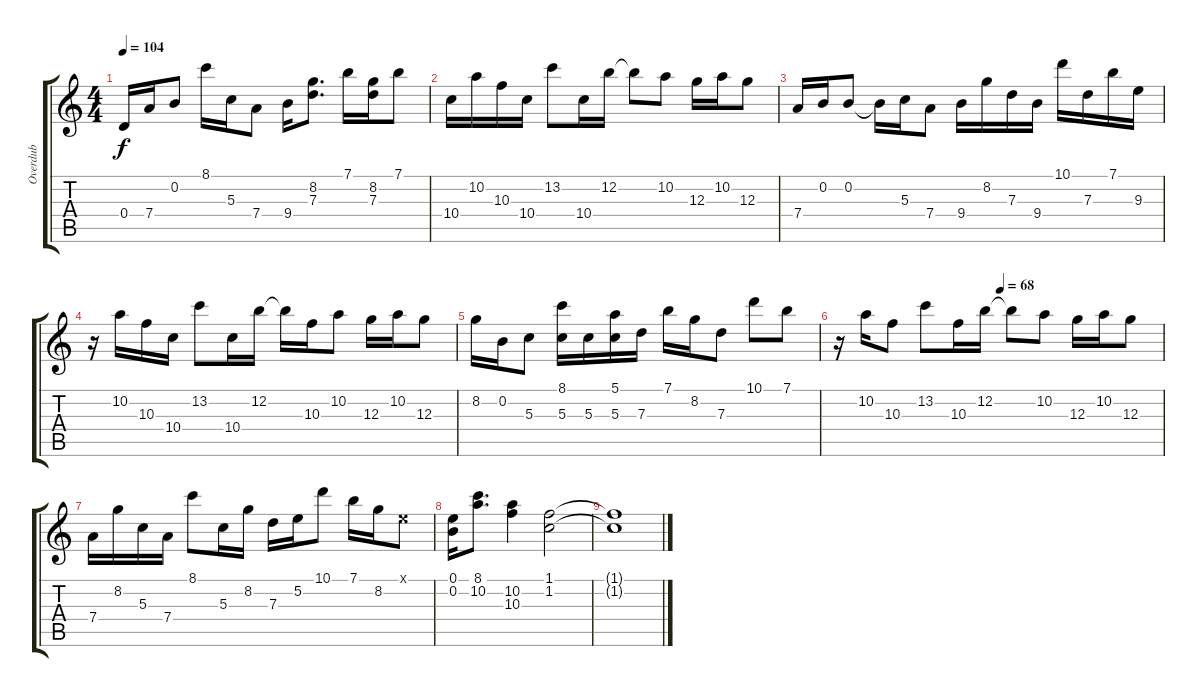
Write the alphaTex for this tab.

\track ("Overdub" "Overdub") {instrument fretlessbass}
\staff {score tabs}
\tuning (E4 B3 G3 D3 A2 E2) {hide}
\ts (4 4)
\tempo 104
\clef g2
\ks c
0.4.16{dy f} 7.4.16 0.2.8 8.1.16 5.3.16 7.4.8 9.4.16 (8.2 7.3).8{d} 7.1.16 (8.2 7.3).16 7.1.8 |
10.4.16 10.2.16 10.3.16 10.4.16 13.2.8 10.4.16 12.2.16 12.2{t}.8 10.2.8 12.3.16 10.2.16 12.3.8 |
7.4.16 0.2.16 0.2.8 0.2{t}.16 5.3.16 7.4.8 9.4.16 8.2.16 7.3.16 9.4.16 10.1.16 7.3.16 7.1.16 9.3.16 |
r.16 10.2.16 10.3.16 10.4.16 13.2.8 10.4.16 12.2.16 12.2{t}.16 10.3.16 10.2.8 12.3.16 10.2.16 12.3.8 |
8.2.16 0.2.16 5.3.8 (8.1 5.3).16 5.3.16 (5.1 5.3).16 7.3.16 7.1.16 8.2.16 7.3.8 10.1.8 7.1.8 |
\tempo (68 0.5)
r.16 10.2.16 10.3.8 13.2.8 10.3.16 12.2.16 12.2{t}.8 10.2.8 12.3.16 10.2.16 12.3.8 |
7.4.16 8.2.16 5.3.16 7.4.16 8.1.8 5.3.16 8.2.16 7.3.16 5.2.16 10.1.8 7.1.16 8.2.16 0.1{x}.8 |
(0.1 0.2).16 (8.1 10.2).8{d} (10.2 10.3).4 (1.1 1.2).2 |
(1.1{t} 1.2{t}).1
